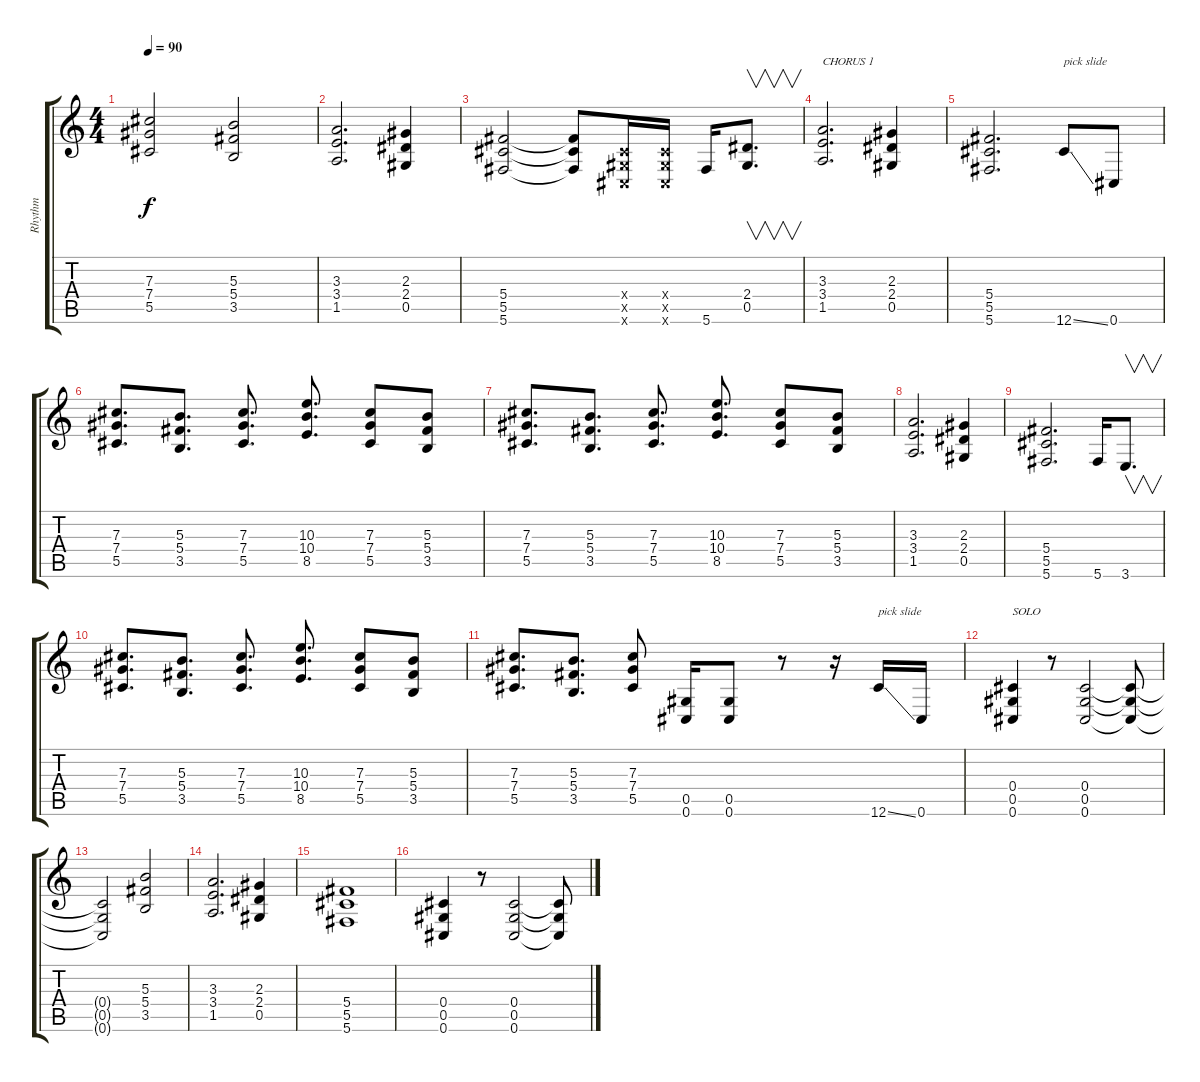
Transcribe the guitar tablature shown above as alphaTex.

\track ("Rhythm" "Rhythm") {instrument overdrivenguitar}
\staff {score tabs}
\tuning (Eb4 Bb3 Gb3 Db3 Ab2 Db2) {hide}
\ts (4 4)
\tempo 90
\clef g2
\ks c
(7.3{t} 7.4{t} 5.5{t}).2{dy f} (5.3 5.4 3.5).2 |
(3.3 3.4 1.5).2{d} (2.3 2.4 0.5).4 |
(5.4 5.5 5.6).2 (5.4{t} 5.5{t} 5.6{t}).8 (0.4{x} 0.5{x} 0.6{x}).16 (0.4{x} 0.5{x} 0.6{x}).16 5.6.16 (2.4 0.5).8{v d} |
(3.3 3.4 1.5).2{d txt "CHORUS 1"} (2.3 2.4 0.5).4 |
(5.4 5.5 5.6).2{d} 12.6{ss}.8{txt "pick slide"} 0.6.8 |
(7.3 7.4 5.5).8{d} (5.3 5.4 3.5).8{d} (7.3 7.4 5.5).8{d} (10.3 10.4 8.5).8{d} (7.3 7.4 5.5).8 (5.3 5.4 3.5).8 |
(7.3 7.4 5.5).8{d} (5.3 5.4 3.5).8{d} (7.3 7.4 5.5).8{d} (10.3 10.4 8.5).8{d} (7.3 7.4 5.5).8 (5.3 5.4 3.5).8 |
(3.3 3.4 1.5).2{d} (2.3 2.4 0.5).4 |
(5.4 5.5 5.6).2{d} 5.6.16 3.6.8{v d} |
(7.3 7.4 5.5).8{d} (5.3 5.4 3.5).8{d} (7.3 7.4 5.5).8{d} (10.3 10.4 8.5).8{d} (7.3 7.4 5.5).8 (5.3 5.4 3.5).8 |
(7.3 7.4 5.5).8{d} (5.3 5.4 3.5).8{d} (7.3 7.4 5.5).8 (0.5 0.6).16 (0.5 0.6).8 r.8 r.16 12.6{ss}.16{txt "pick slide"} 0.6.16 |
(0.4 0.5 0.6).4{txt "SOLO"} r.8 (0.4 0.5 0.6).2 (0.4{t} 0.5{t} 0.6{t}).8 |
(0.4{t} 0.5{t} 0.6{t}).2 (5.3 5.4 3.5).2 |
(3.3 3.4 1.5).2{d} (2.3 2.4 0.5).4 |
(5.4 5.5 5.6).1 |
(0.4 0.5 0.6).4 r.8 (0.4 0.5 0.6).2 (0.4{t} 0.5{t} 0.6{t}).8
